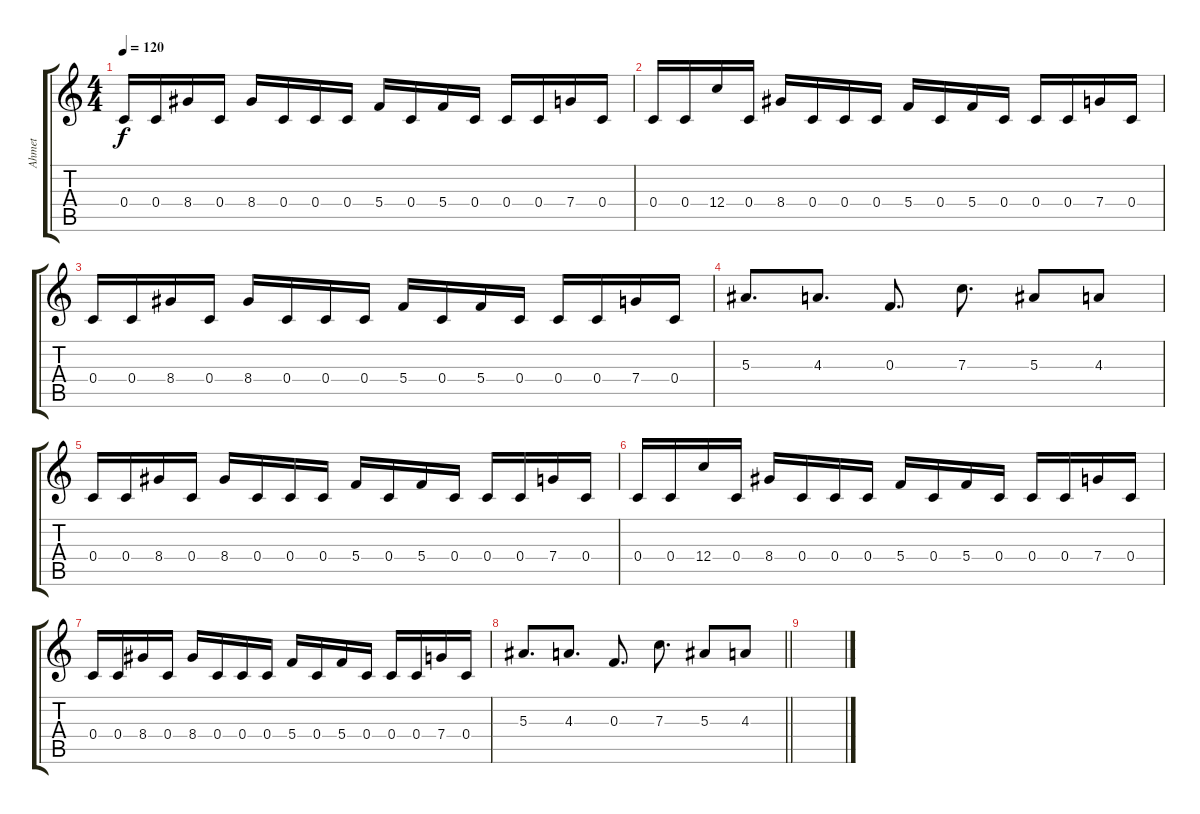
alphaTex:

\track ("Ahmet" "Ahmet") {instrument distortionguitar}
\staff {score tabs}
\tuning (D4 A3 F3 C3 G2 D2) {hide}
\ts (4 4)
\section ("" "")
\tempo 120
\clef g2
\ks c
0.4.16{dy f} 0.4.16 8.4.16 0.4.16 8.4.16 0.4.16 0.4.16 0.4.16 5.4.16 0.4.16 5.4.16 0.4.16 0.4.16 0.4.16 7.4.16 0.4.16 |
0.4.16 0.4.16 12.4.16 0.4.16 8.4.16 0.4.16 0.4.16 0.4.16 5.4.16 0.4.16 5.4.16 0.4.16 0.4.16 0.4.16 7.4.16 0.4.16 |
0.4.16 0.4.16 8.4.16 0.4.16 8.4.16 0.4.16 0.4.16 0.4.16 5.4.16 0.4.16 5.4.16 0.4.16 0.4.16 0.4.16 7.4.16 0.4.16 |
5.3.8{d} 4.3.8{d} 0.3.8{d} 7.3.8{d} 5.3.8 4.3.8 |
0.4.16 0.4.16 8.4.16 0.4.16 8.4.16 0.4.16 0.4.16 0.4.16 5.4.16 0.4.16 5.4.16 0.4.16 0.4.16 0.4.16 7.4.16 0.4.16 |
0.4.16 0.4.16 12.4.16 0.4.16 8.4.16 0.4.16 0.4.16 0.4.16 5.4.16 0.4.16 5.4.16 0.4.16 0.4.16 0.4.16 7.4.16 0.4.16 |
0.4.16 0.4.16 8.4.16 0.4.16 8.4.16 0.4.16 0.4.16 0.4.16 5.4.16 0.4.16 5.4.16 0.4.16 0.4.16 0.4.16 7.4.16 0.4.16 |
\barLineRight lightlight
5.3.8{d} 4.3.8{d} 0.3.8{d} 7.3.8{d} 5.3.8 4.3.8 |
\section ("" "")
